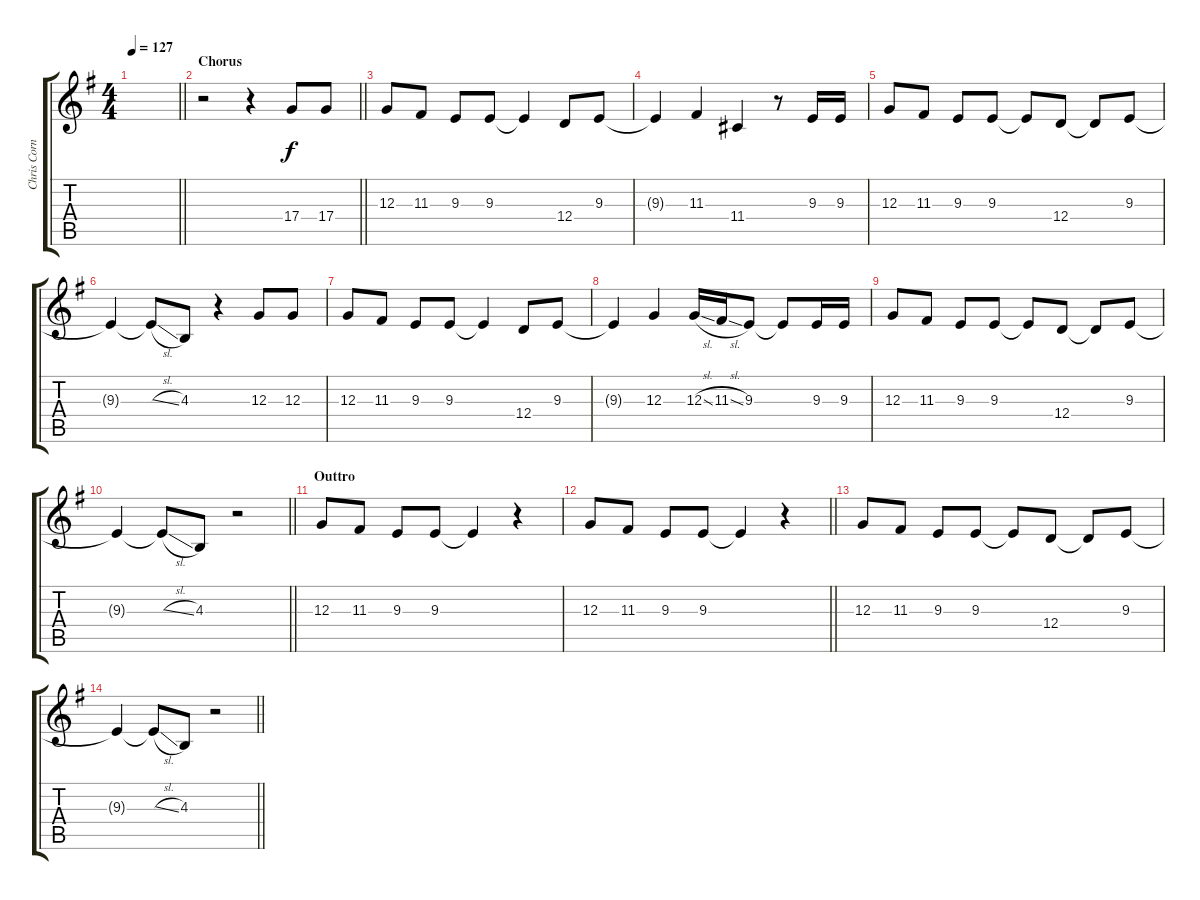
\track ("Chris Cornell" "Chris Corn") {instrument choiraahs}
\staff {score tabs}
\tuning (E4 B3 G3 D3 A2 E2) {hide}
\ts (4 4)
\tempo 127
\clef g2
\barLineRight lightlight
\ks eminor
|
\section ("" "Chorus")
\barLineRight lightlight
r.2 r.4 17.4.8 17.4.8 |
12.3.8 11.3.8 9.3.8 9.3.8 9.3{t}.4 12.4.8 9.3.8 |
9.3{t}.4 11.3.4 11.4.4 r.8 9.3.16 9.3.16 |
12.3.8 11.3.8 9.3.8 9.3.8 9.3{t}.8 12.4.8 12.4{t}.8 9.3.8 |
9.3{t}.4 9.3{sl t}.8 4.3.8 r.4 12.3.8 12.3.8 |
12.3.8 11.3.8 9.3.8 9.3.8 9.3{t}.4 12.4.8 9.3.8 |
9.3{t}.4 12.3.4 12.3{sl}.16 11.3{sl}.16 9.3.8 9.3{t}.8 9.3.16 9.3.16 |
12.3.8 11.3.8 9.3.8 9.3.8 9.3{t}.8 12.4.8 12.4{t}.8 9.3.8 |
\barLineRight lightlight
9.3{t}.4 9.3{sl t}.8 4.3.8 r.2 |
\section ("" "Outtro")
12.3.8 11.3.8 9.3.8 9.3.8 9.3{t}.4 r.4 |
\barLineRight lightlight
12.3.8 11.3.8 9.3.8 9.3.8 9.3{t}.4 r.4 |
12.3.8 11.3.8 9.3.8 9.3.8 9.3{t}.8 12.4.8 12.4{t}.8 9.3.8 |
\barLineRight lightlight
9.3{t}.4 9.3{sl t}.8 4.3.8 r.2
